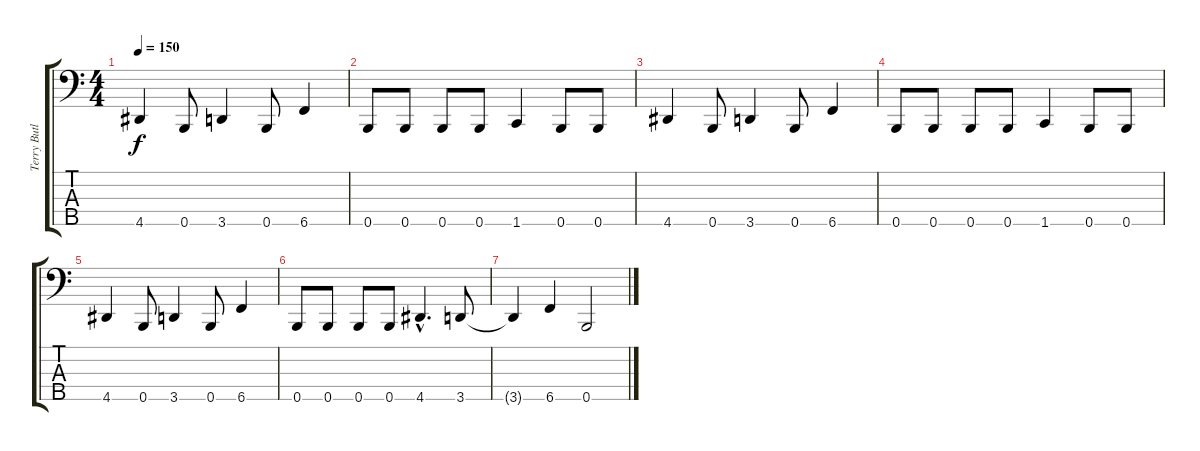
\track ("Terry Butler" "Terry Butl") {instrument electricbassfinger}
\staff {score tabs}
\tuning (G2 D2 A1 E1 B0) {hide}
\ts (4 4)
\tempo 150
\clef f4
\ks c
4.5.4{dy f} 0.5.8 3.5.4 0.5.8 6.5.4 |
0.5.8 0.5.8 0.5.8 0.5.8 1.5.4 0.5.8 0.5.8 |
4.5.4 0.5.8 3.5.4 0.5.8 6.5.4 |
0.5.8 0.5.8 0.5.8 0.5.8 1.5.4 0.5.8 0.5.8 |
4.5.4 0.5.8 3.5.4 0.5.8 6.5.4 |
0.5.8 0.5.8 0.5.8 0.5.8 4.5{hac}.4{d} 3.5.8 |
3.5{t}.4 6.5.4 0.5.2
